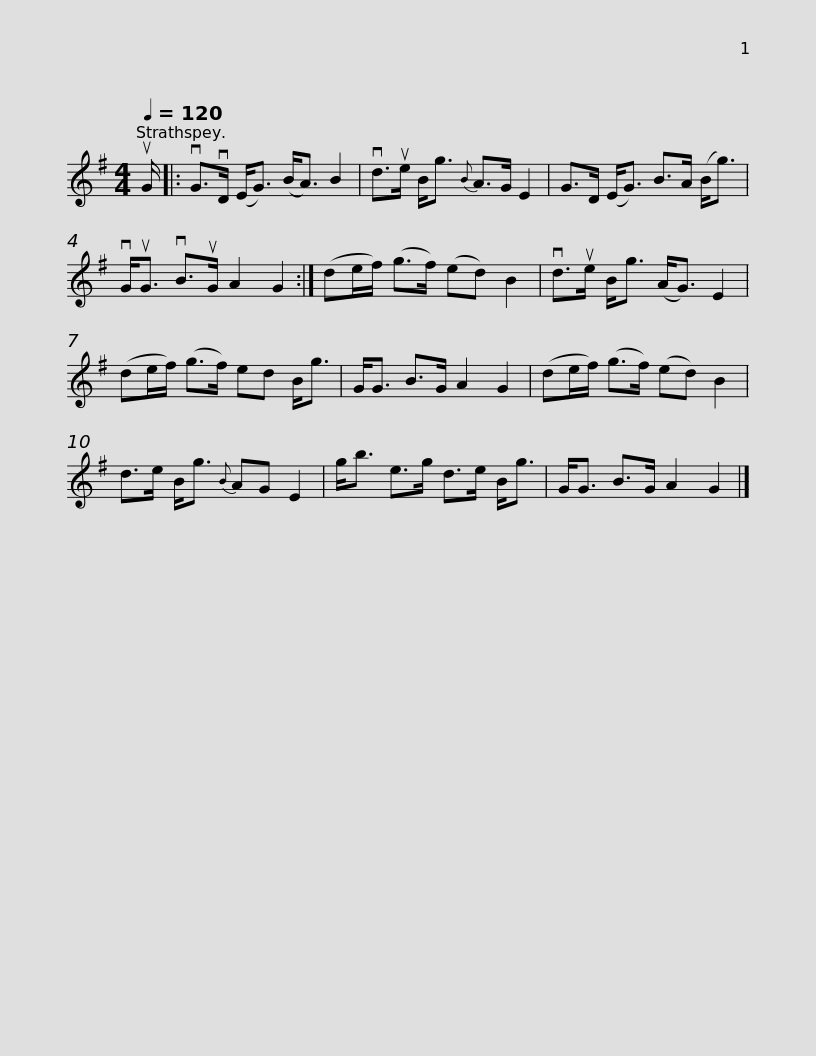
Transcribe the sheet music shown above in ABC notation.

X:1
L:1/8
Q:1/4=120
M:4/4
I:linebreak $
K:G
V:1 treble
V:1
 uG/ |: vG>vD (E<G) (B<A) B2 | vd>ue B<g{B} A>G E2 | G>D (E<G) B>A (B<g) | vG<uG vB>uG A2 G2 :|$ %5
 (de/f/) (g>f) (ed) B2 | vd>ue B<g (A<G) E2 | (de/f/) (g>f) ed B<g | G<G B>G A2 G2 | (de/f/) (g>f) (ed) B2 |$ %10
 d>e B<g{B} AG E2 | g<b e>g d>e B<g | G<G B>G A2 G2 |] %13
